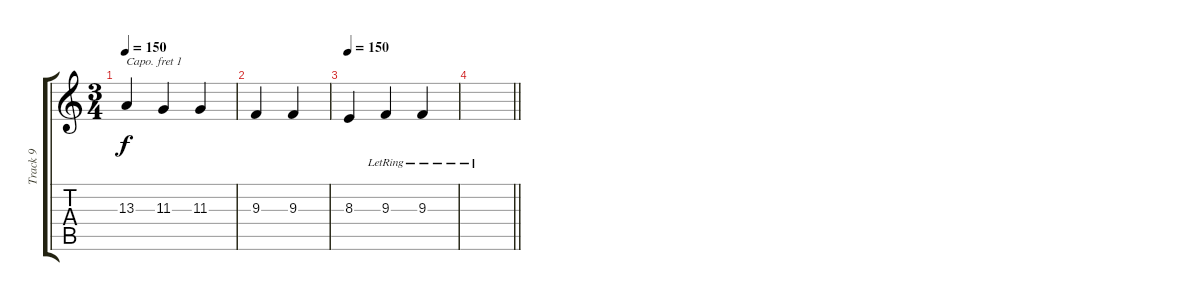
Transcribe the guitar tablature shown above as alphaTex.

\track ("Track 9" "Track 9") {instrument lead6voice}
\staff {score tabs}
\capo 1
\tuning (E4 B3 G3 D3 A2 E2) {hide}
\ts (3 4)
\tempo 150
\clef g2
\ks c
13.3.4{dy f} 11.3.4 11.3.4 |
9.3.4 9.3.4 |
\tempo 150
8.3.4 9.3{lr}.4 9.3{lr}.4 |
\barLineRight lightlight
